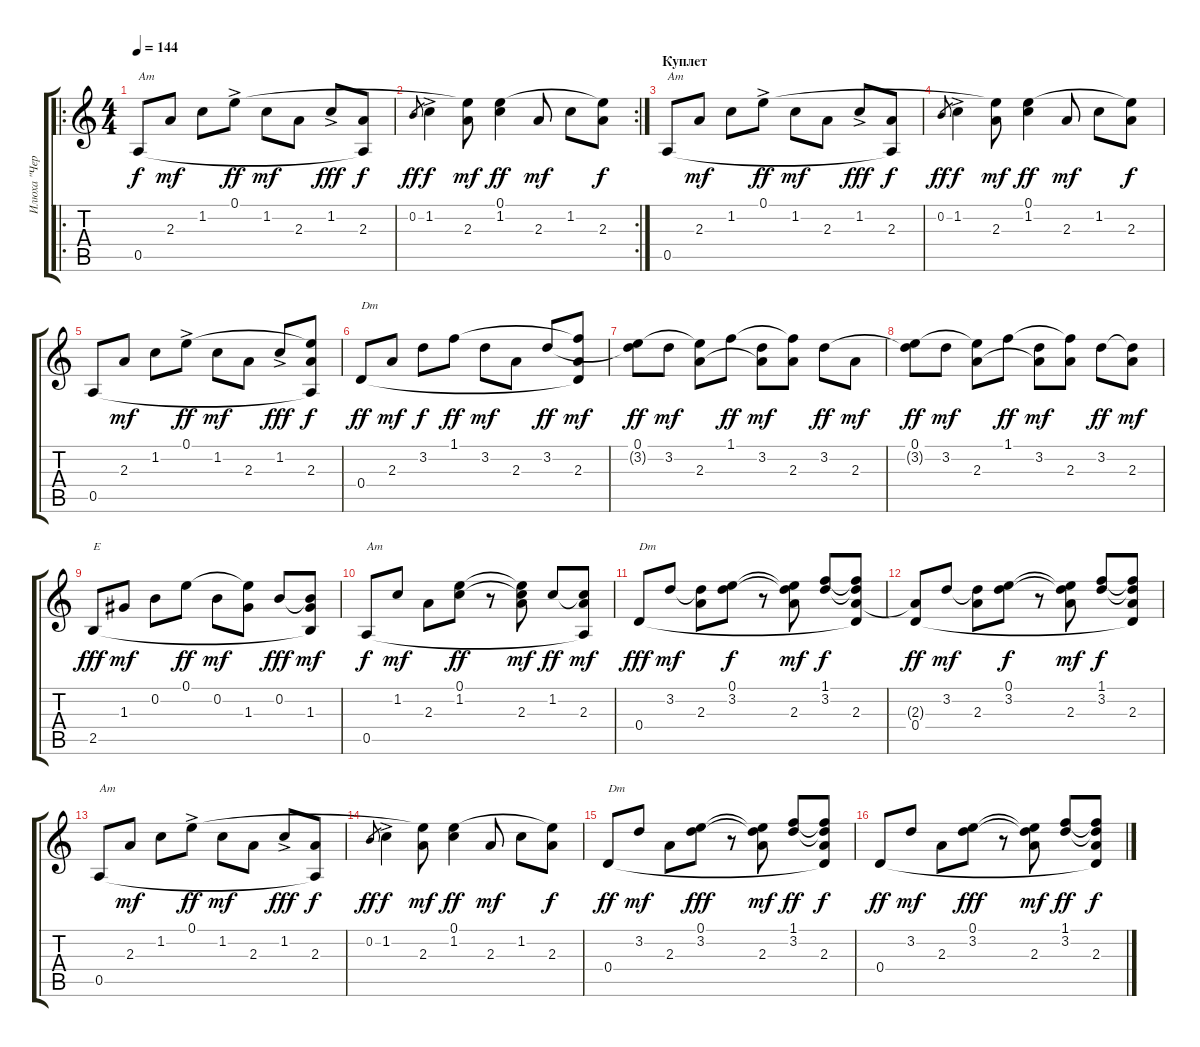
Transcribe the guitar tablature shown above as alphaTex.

\track ("Илюха \"Черт\"" "Илюха \"Чер") {instrument acousticguitarsteel}
\staff {score tabs}
\tuning (E4 B3 G3 D3 A2 E2) {hide}
\ro
\ts (4 4)
\tempo 144
\clef g2
\ks c
0.5.8{txt "Am" dy f instrument acousticguitarsteel} 2.3.8{dy mf} 1.2.8 0.1{ac}.8{dy ff} 1.2.8{dy mf} 2.3.8 1.2{ac}.8{dy fff} (2.3 0.5{t}).8{dy f} |
\rc 2
0.2.8{gr dy ff} 1.2{ac}.4{dy f} (0.1{t} 2.3).8{dy mf} (0.1 1.2).4{dy ff} 2.3.8{dy mf} 1.2.8 (0.1{t} 2.3).8{dy f} |
\section ("" "Куплет")
0.5.8{txt "Am"} 2.3.8{dy mf} 1.2.8 0.1{ac}.8{dy ff} 1.2.8{dy mf} 2.3.8 1.2{ac}.8{dy fff} (2.3 0.5{t}).8{dy f} |
0.2.8{gr dy ff} 1.2{ac}.4{dy f} (0.1{t} 2.3).8{dy mf} (0.1 1.2).4{dy ff} 2.3.8{dy mf} 1.2.8 (0.1{t} 2.3).8{dy f} |
0.5.8 2.3.8{dy mf} 1.2.8 0.1{ac}.8{dy ff} 1.2.8{dy mf} 2.3.8 1.2{ac}.8{dy fff} (0.1{t} 2.3 0.5{t}).8{dy f} |
0.4.8{txt "Dm" dy ff} 2.3.8{dy mf} 3.2.8{dy f} 1.1.8{dy ff} 3.2.8{dy mf} 2.3.8 3.2.8{dy ff} (1.1{t} 2.3 0.4{t}).8{dy mf} |
(0.1 3.2{t}).8{dy ff} 3.2.8{dy mf} (0.1{t} 2.3).8 1.1.8{dy ff} (3.2 2.3{t}).8{dy mf} (1.1{t} 2.3).8 3.2.8{dy ff} 2.3.8{dy mf} |
(0.1 3.2{t}).8{dy ff} 3.2.8{dy mf} (0.1{t} 2.3).8 1.1.8{dy ff} (3.2 2.3{t}).8{dy mf} (1.1{t} 2.3).8 3.2.8{dy ff} (3.2{t} 2.3).8{dy mf} |
2.5.8{txt "E" dy fff} 1.3.8{dy mf} 0.2.8 0.1.8{dy ff} 0.2.8{dy mf} (0.1{t} 1.3).8 0.2.8{dy fff} (0.2{t} 1.3 2.5{t}).8{dy mf} |
0.5.8{txt "Am" dy f} 1.2.8{dy mf} 2.3.8 (0.1 1.2).8{dy ff} r.8 (0.1{t} 1.2{t} 2.3).8{dy mf} 1.2.8{dy ff} (1.2{t} 2.3 0.5{t}).8{dy mf} |
0.4.8{txt "Dm" dy fff} 3.2.8{dy mf} (3.2{t} 2.3).8 (0.1 3.2).8{dy f} r.8 (0.1{t} 3.2{t} 2.3).8{dy mf} (1.1 3.2).8{dy f} (1.1{t} 3.2{t} 2.3 0.4{t}).8 |
(2.3{t} 0.4).8{dy ff} 3.2.8{dy mf} (3.2{t} 2.3).8 (0.1 3.2).8{dy f} r.8 (0.1{t} 3.2{t} 2.3).8{dy mf} (1.1 3.2).8{dy f} (1.1{t} 3.2{t} 2.3 0.4{t}).8 |
0.5.8{txt "Am"} 2.3.8{dy mf} 1.2.8 0.1{ac}.8{dy ff} 1.2.8{dy mf} 2.3.8 1.2{ac}.8{dy fff} (2.3 0.5{t}).8{dy f} |
0.2.8{gr dy ff} 1.2{ac}.4{dy f} (0.1{t} 2.3).8{dy mf} (0.1 1.2).4{dy ff} 2.3.8{dy mf} 1.2.8 (0.1{t} 2.3).8{dy f} |
0.4.8{txt "Dm" dy ff} 3.2.8{dy mf} 2.3.8 (0.1 3.2).8{dy fff} r.8 (0.1{t} 3.2{t} 2.3).8{dy mf} (1.1 3.2).8{dy ff} (1.1{t} 3.2{t} 2.3 0.4{t}).8{dy f} |
0.4.8{dy ff} 3.2.8{dy mf} 2.3.8 (0.1 3.2).8{dy fff} r.8 (0.1{t} 3.2{t} 2.3).8{dy mf} (1.1 3.2).8{dy ff} (1.1{t} 3.2{t} 2.3 0.4{t}).8{dy f}
